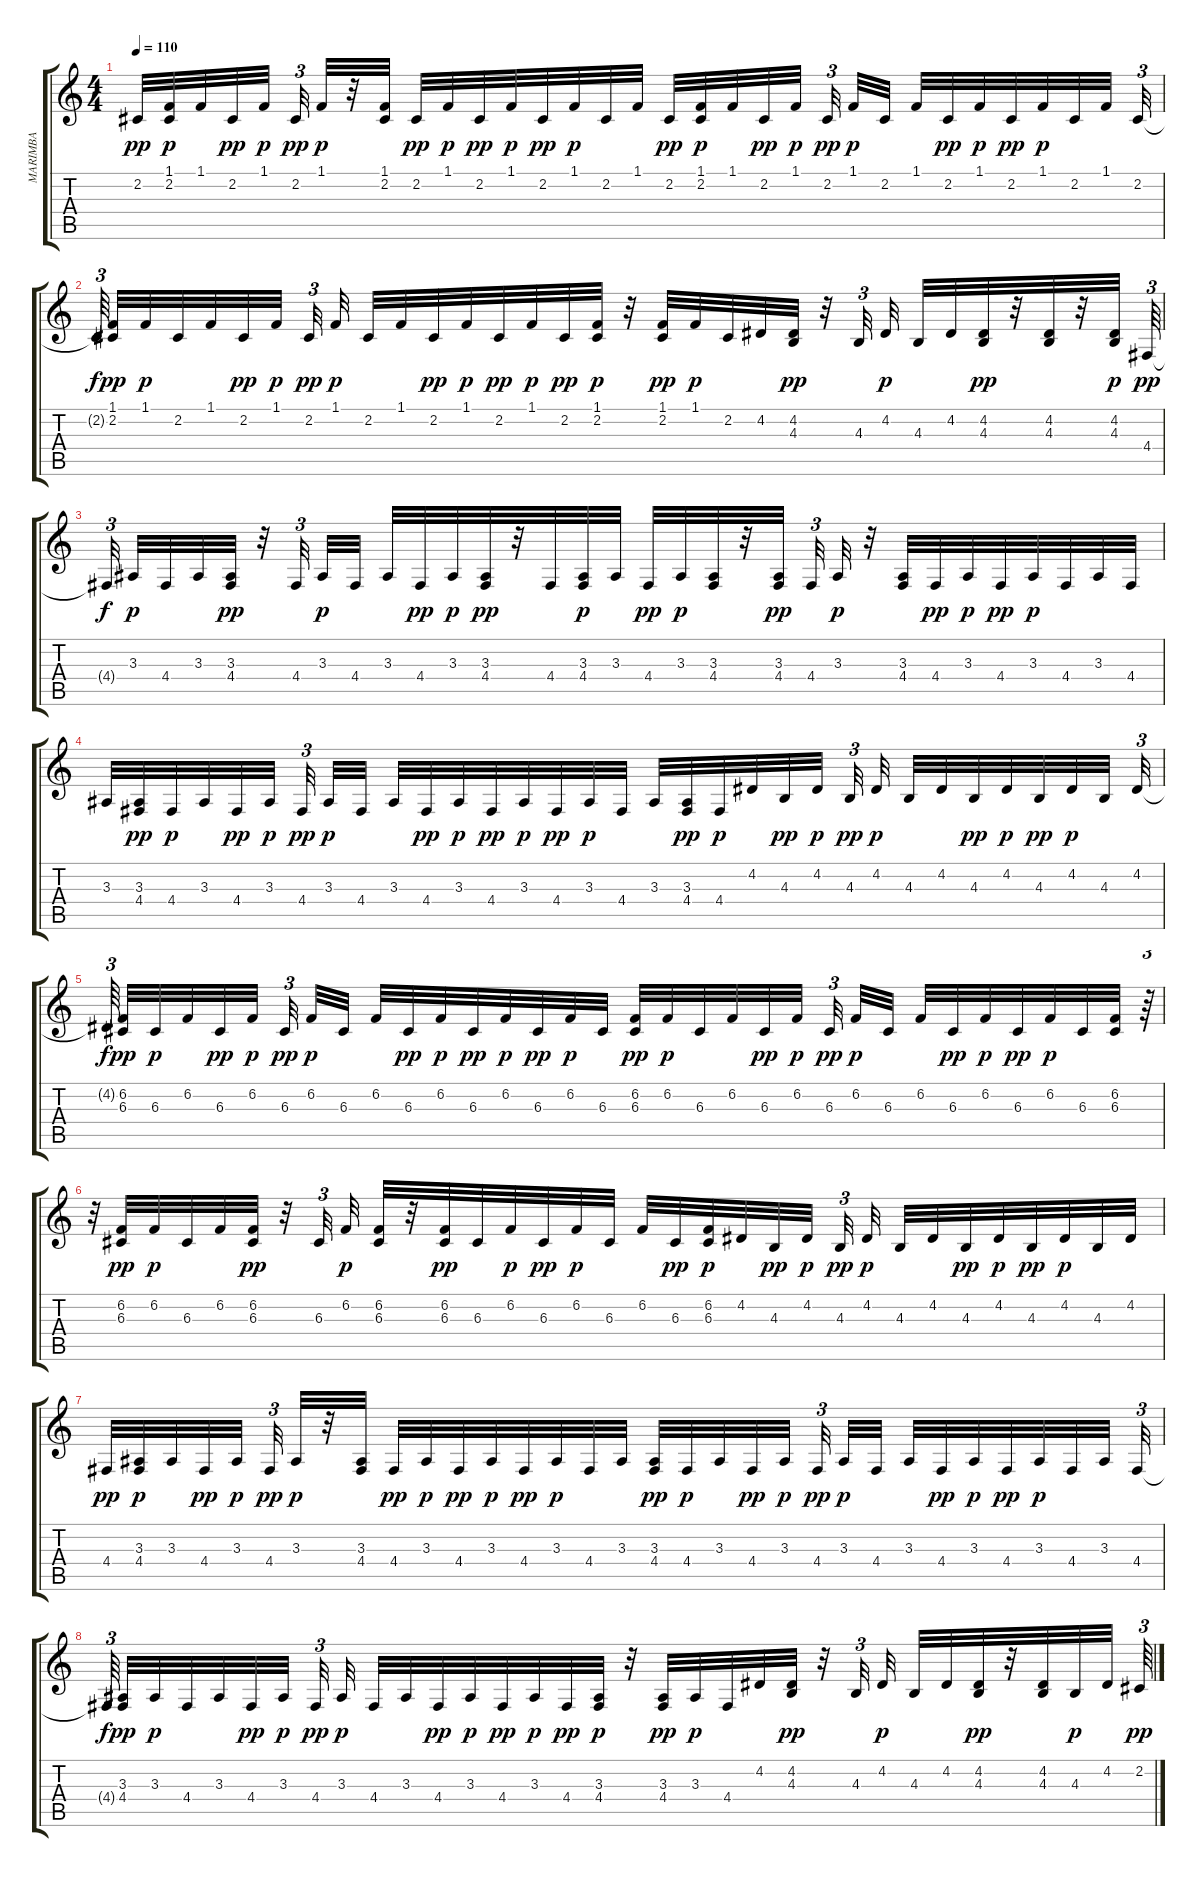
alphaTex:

\track ("MARIMBA" "MARIMBA") {instrument marimba}
\staff {score tabs}
\tuning (E4 B3 G3 D3 A2 E2) {hide}
\ts (4 4)
\tempo 110
\clef g2
\ks c
2.2.32{dy pp} (1.1 2.2).32{dy p} 1.1.32 2.2.32{dy pp} 1.1.32{dy p} 2.2.32{tu (3 2) dy pp} 1.1.32{dy p} r.32 (1.1 2.2).32 2.2.32{dy pp} 1.1.32{dy p} 2.2.32{dy pp} 1.1.32{dy p} 2.2.32{dy pp} 1.1.32{dy p} 2.2.32 1.1.32 2.2.32{dy pp} (1.1 2.2).32{dy p} 1.1.32 2.2.32{dy pp} 1.1.32{dy p} 2.2.32{tu (3 2) dy pp} 1.1.32{dy p} 2.2.32 1.1.32 2.2.32{dy pp} 1.1.32{dy p} 2.2.32{dy pp} 1.1.32{dy p} 2.2.32 1.1.32 2.2.32{tu (3 2)} |
2.2{t}.64{tu (3 2) dy f} (1.1 2.2).32{dy pp} 1.1.32{dy p} 2.2.32 1.1.32 2.2.32{dy pp} 1.1.32{dy p} 2.2.32{tu (3 2) dy pp} 1.1.32{dy p} 2.2.32 1.1.32 2.2.32{dy pp} 1.1.32{dy p} 2.2.32{dy pp} 1.1.32{dy p} 2.2.32{dy pp} (1.1 2.2).32{dy p} r.32 (1.1 2.2).32{dy pp} 1.1.32{dy p} 2.2.32 4.2.32 (4.2 4.3).32{dy pp} r.32 4.3.32{tu (3 2)} 4.2.32{dy p} 4.3.32 4.2.32 (4.2 4.3).32{dy pp} r.32 (4.2 4.3).32 r.32 (4.2 4.3).32{dy p} 4.4.64{tu (3 2) dy pp} |
4.4{t}.32{tu (3 2) dy f} 3.3.32{dy p} 4.4.32 3.3.32 (3.3 4.4).32{dy pp} r.32 4.4.32{tu (3 2)} 3.3.32{dy p} 4.4.32 3.3.32 4.4.32{dy pp} 3.3.32{dy p} (3.3 4.4).32{dy pp} r.32 4.4.32 (3.3 4.4).32{dy p} 3.3.32 4.4.32{dy pp} 3.3.32{dy p} (3.3 4.4).32 r.32 (3.3 4.4).32{dy pp} 4.4.32{tu (3 2)} 3.3.32{dy p} r.32 (3.3 4.4).32 4.4.32{dy pp} 3.3.32{dy p} 4.4.32{dy pp} 3.3.32{dy p} 4.4.32 3.3.32 4.4.32 |
3.3.32 (3.3 4.4).32{dy pp} 4.4.32{dy p} 3.3.32 4.4.32{dy pp} 3.3.32{dy p} 4.4.32{tu (3 2) dy pp} 3.3.32{dy p} 4.4.32 3.3.32 4.4.32{dy pp} 3.3.32{dy p} 4.4.32{dy pp} 3.3.32{dy p} 4.4.32{dy pp} 3.3.32{dy p} 4.4.32 3.3.32 (3.3 4.4).32{dy pp} 4.4.32{dy p} 4.2.32 4.3.32{dy pp} 4.2.32{dy p} 4.3.32{tu (3 2) dy pp} 4.2.32{dy p} 4.3.32 4.2.32 4.3.32{dy pp} 4.2.32{dy p} 4.3.32{dy pp} 4.2.32{dy p} 4.3.32 4.2.32{tu (3 2)} |
4.2{t}.64{tu (3 2) dy f} (6.2 6.3).32{dy pp} 6.3.32{dy p} 6.2.32 6.3.32{dy pp} 6.2.32{dy p} 6.3.32{tu (3 2) dy pp} 6.2.32{dy p} 6.3.32 6.2.32 6.3.32{dy pp} 6.2.32{dy p} 6.3.32{dy pp} 6.2.32{dy p} 6.3.32{dy pp} 6.2.32{dy p} 6.3.32 (6.2 6.3).32{dy pp} 6.2.32{dy p} 6.3.32 6.2.32 6.3.32{dy pp} 6.2.32{dy p} 6.3.32{tu (3 2) dy pp} 6.2.32{dy p} 6.3.32 6.2.32 6.3.32{dy pp} 6.2.32{dy p} 6.3.32{dy pp} 6.2.32{dy p} 6.3.32 (6.2 6.3).32 r.64{tu (3 2)} |
r.32{tu (3 2)} (6.2 6.3).32{dy pp} 6.2.32{dy p} 6.3.32 6.2.32 (6.2 6.3).32{dy pp} r.32 6.3.32{tu (3 2)} 6.2.32{dy p} (6.2 6.3).32 r.32 (6.2 6.3).32{dy pp} 6.3.32 6.2.32{dy p} 6.3.32{dy pp} 6.2.32{dy p} 6.3.32 6.2.32 6.3.32{dy pp} (6.2 6.3).32{dy p} 4.2.32 4.3.32{dy pp} 4.2.32{dy p} 4.3.32{tu (3 2) dy pp} 4.2.32{dy p} 4.3.32 4.2.32 4.3.32{dy pp} 4.2.32{dy p} 4.3.32{dy pp} 4.2.32{dy p} 4.3.32 4.2.32 |
4.4.32{dy pp} (3.3 4.4).32{dy p} 3.3.32 4.4.32{dy pp} 3.3.32{dy p} 4.4.32{tu (3 2) dy pp} 3.3.32{dy p} r.32 (3.3 4.4).32 4.4.32{dy pp} 3.3.32{dy p} 4.4.32{dy pp} 3.3.32{dy p} 4.4.32{dy pp} 3.3.32{dy p} 4.4.32 3.3.32 (3.3 4.4).32{dy pp} 4.4.32{dy p} 3.3.32 4.4.32{dy pp} 3.3.32{dy p} 4.4.32{tu (3 2) dy pp} 3.3.32{dy p} 4.4.32 3.3.32 4.4.32{dy pp} 3.3.32{dy p} 4.4.32{dy pp} 3.3.32{dy p} 4.4.32 3.3.32 4.4.32{tu (3 2)} |
4.4{t}.64{tu (3 2) dy f} (3.3 4.4).32{dy pp} 3.3.32{dy p} 4.4.32 3.3.32 4.4.32{dy pp} 3.3.32{dy p} 4.4.32{tu (3 2) dy pp} 3.3.32{dy p} 4.4.32 3.3.32 4.4.32{dy pp} 3.3.32{dy p} 4.4.32{dy pp} 3.3.32{dy p} 4.4.32{dy pp} (3.3 4.4).32{dy p} r.32 (3.3 4.4).32{dy pp} 3.3.32{dy p} 4.4.32 4.2.32 (4.2 4.3).32{dy pp} r.32 4.3.32{tu (3 2)} 4.2.32{dy p} 4.3.32 4.2.32 (4.2 4.3).32{dy pp} r.32 (4.2 4.3).32 4.3.32{dy p} 4.2.32 2.2.64{tu (3 2) dy pp}
